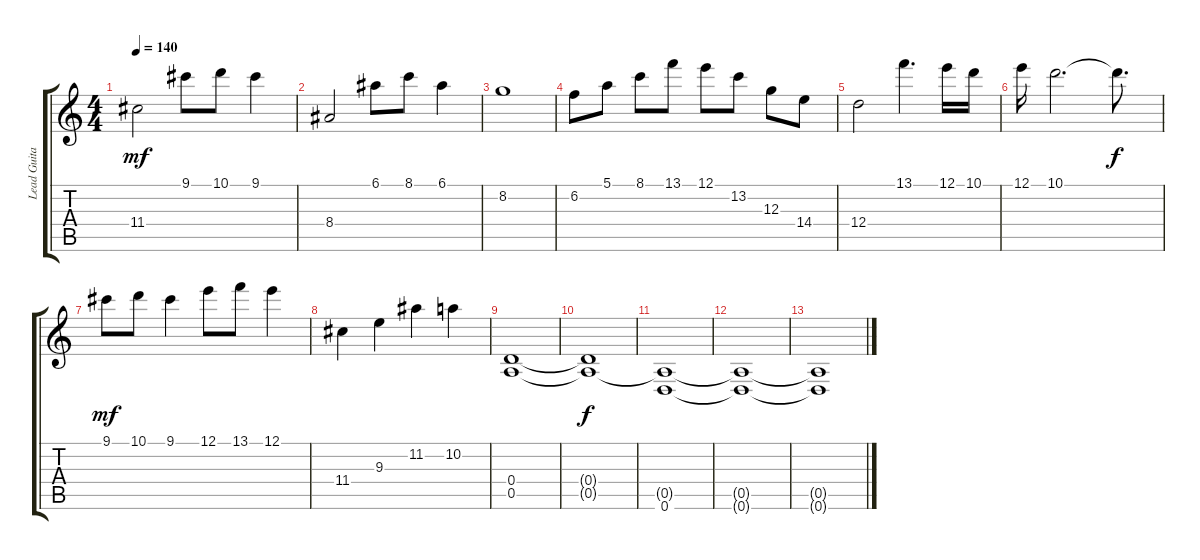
\track ("Lead Guitar 1" "Lead Guita") {instrument distortionguitar}
\staff {score tabs}
\tuning (E4 B3 G3 D3 A2 D2) {hide}
\ts (4 4)
\tempo 140
\clef g2
\ks c
11.4.2{dy mf} 9.1.8 10.1.8 9.1.4 |
8.4.2 6.1.8 8.1.8 6.1.4 |
8.2.1 |
6.2.8 5.1.8 8.1.8 13.1.8 12.1.8 13.2.8 12.3.8 14.4.8 |
12.4.2 13.1.4{d} 12.1.16 10.1.16 |
12.1.16 10.1.2{d} 10.1{t}.8{d dy f} |
9.1.8{dy mf} 10.1.8 9.1.4 12.1.8 13.1.8 12.1.4 |
11.4.4 9.3.4 11.2.4 10.2.4 |
(0.4 0.5).1 |
(0.4{t} 0.5{t}).1{dy f} |
(0.5{t} 0.6).1 |
(0.5{t} 0.6{t}).1 |
(0.5{t} 0.6{t}).1
